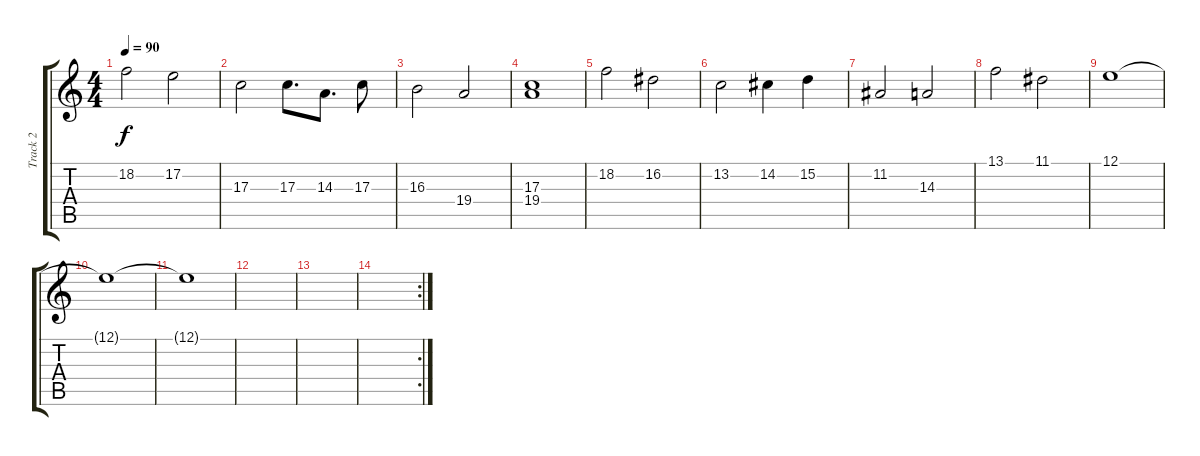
\track ("Track 2" "Track 2") {instrument brasssection}
\staff {score tabs}
\tuning (E4 B3 G3 D3 A2 E2) {hide}
\ts (4 4)
\tempo 90
\clef g2
\ks c
18.2.2{dy f} 17.2.2 |
17.3.2 17.3.8{d} 14.3.8{d} 17.3.8 |
16.3.2 19.4.2 |
(17.3 19.4).1 |
18.2.2 16.2.2 |
13.2.2 14.2.4 15.2.4 |
11.2.2 14.3.2 |
13.1.2 11.1.2 |
12.1.1 |
12.1{t}.1 |
12.1{t}.1{volume 0} |
|
|
\rc 2
